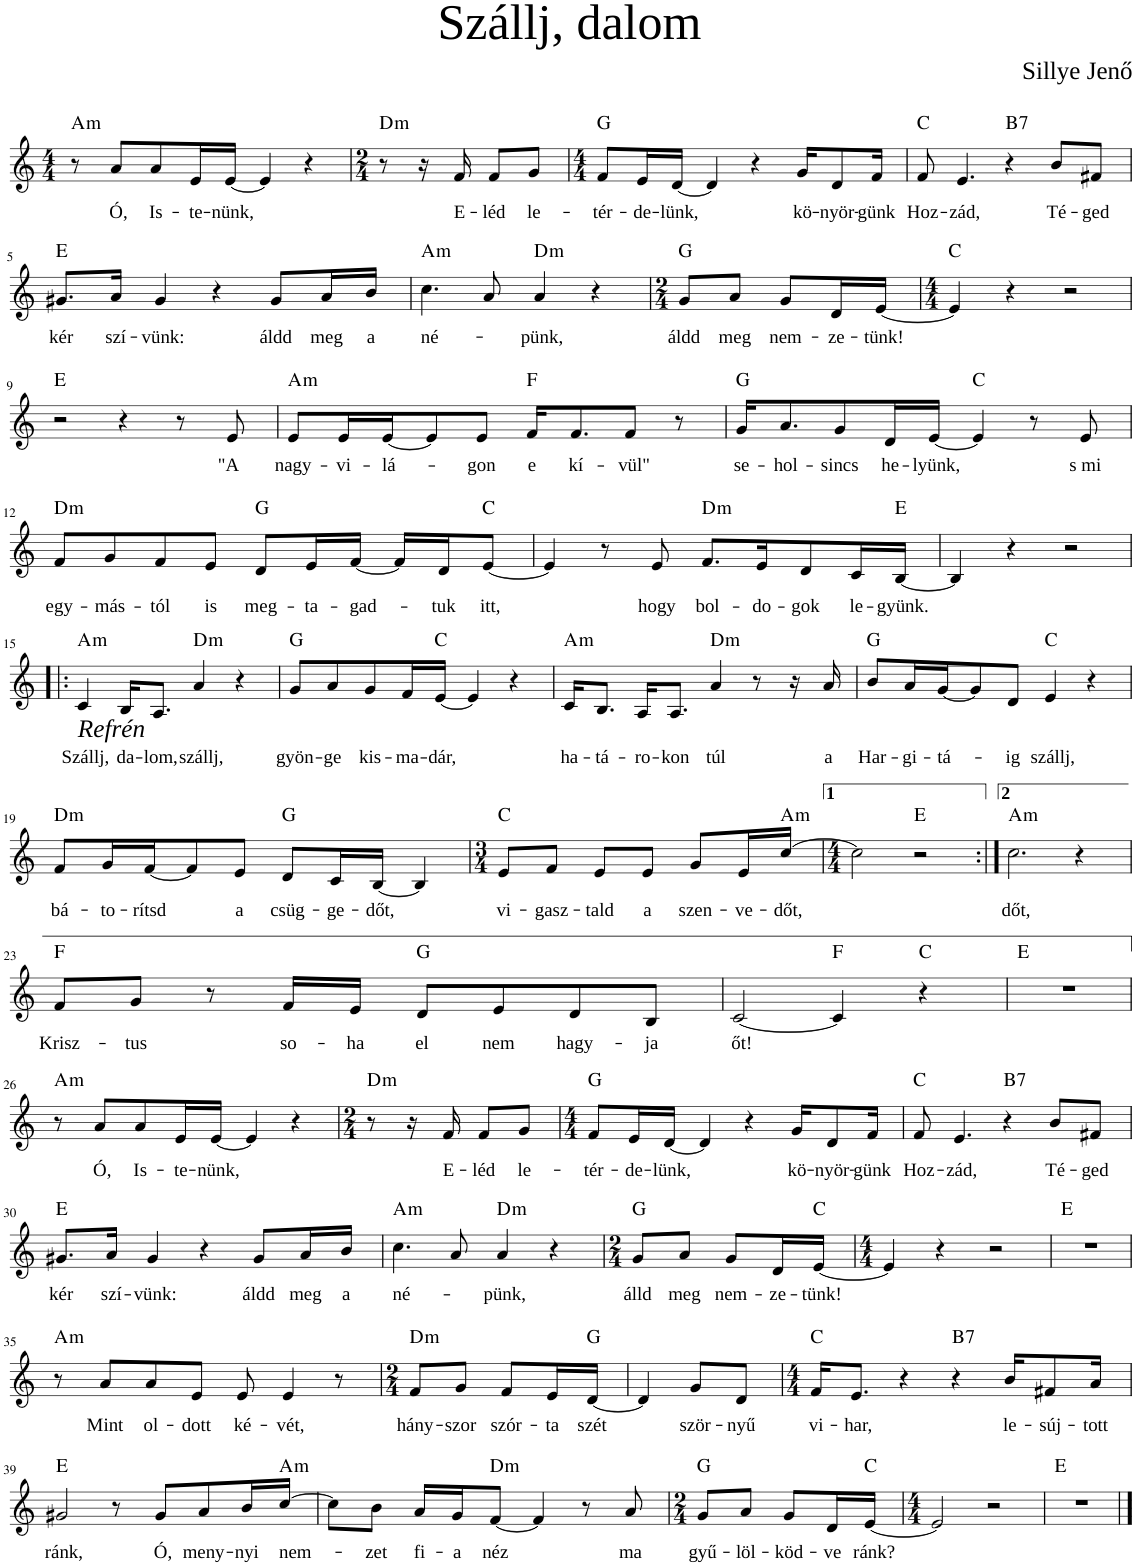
**kern	**text	**harte
*part1	*part1	*part1
*staff1	*staff1	*
*I"Choir	*	*
*I'Ch	*	*
*clefG2	*	*
*k[]	*	*
*M4/4	*	*
=1	=1	=1
!	!	!LO:H:kt=m
8r	.	A:min
!	!LO:LY:b	!
8a/L	Ó,	.
!	!LO:LY:b	!
8a/	Is-	.
!	!LO:LY:b	!
16e/L	-te-	.
!	!LO:LY:b	!
[16e/JJ	-nünk,	.
4e/]	.	.
4r	.	.
=2	=2	=2
*M2/4	*	*
!	!	!LO:H:kt=m
8r	.	D:min
16r	.	.
!	!LO:LY:b	!
16f/	E-	.
!	!LO:LY:b	!
8f/L	-léd	.
!	!LO:LY:b	!
8g/J	le-	.
=3	=3	=3
*M4/4	*	*
!	!LO:LY:b	!
8f/L	-tér-	G:maj
!	!LO:LY:b	!
16e/L	-de-	.
!	!LO:LY:b	!
[16d/JJ	-lünk,	.
4d/]	.	.
4r	.	.
!	!LO:LY:b	!
16g/KL	kö-	.
!	!LO:LY:b	!
8d/	-nyör-	.
!	!LO:LY:b	!
16f/Jk	-günk	.
=4	=4	=4
!	!LO:LY:b	!
8f/	Hoz-	C:maj
!	!LO:LY:b	!
4.e/	-zád,	.
!	!	!LO:H:kt=7
4r	.	B:7
!	!LO:LY:b	!
8b/L	Té-	.
!	!LO:LY:b	!
8f#X/J	-ged	.
!!LO:LB:g=z
=5	=5	=5
!	!LO:LY:b	!
8.g#X/L	kér	E:maj
!	!LO:LY:b	!
16a/Jk	szí-	.
!	!LO:LY:b	!
4g#/	-vünk:	.
4r	.	.
!	!LO:LY:b	!
8g#/L	áldd	.
!	!LO:LY:b	!
16a/L	meg	.
!	!LO:LY:b	!
16b/JJ	a	.
=6	=6	=6
!	!LO:LY:b	!LO:H:kt=m
4.cc\	né-	A:min
8a/	.	.
!	!LO:LY:b	!LO:H:kt=m
4a/	-pünk,	D:min
4r	.	.
=7	=7	=7
*M2/4	*	*
!	!LO:LY:b	!
8g/L	áldd	G:maj
!	!LO:LY:b	!
8a/J	meg	.
!	!LO:LY:b	!
8g/L	nem-	.
!	!LO:LY:b	!
16d/L	-ze-	.
!	!LO:LY:b	!
[16e/JJ	-tünk!	.
=8	=8	=8
*M4/4	*	*
4e/]	.	C:maj
4r	.	.
2r	.	.
!!LO:LB:g=z
=9	=9	=9
2r	.	E:maj
4r	.	.
8r	.	.
!	!LO:LY:b	!
8e/	"A	.
=10	=10	=10
!	!LO:LY:b	!LO:H:kt=m
8e/L	nagy-	A:min
!	!LO:LY:b	!
16e/L	-vi-	.
!	!LO:LY:b	!
[16e/J	-lá-	.
8e/]	.	.
!	!LO:LY:b	!
8e/J	-gon	.
!	!LO:LY:b	!
16f/KL	e	F:maj
!	!LO:LY:b	!
8.f/	kí-	.
!	!LO:LY:b	!
8f/J	-vül"	.
8r	.	.
=11	=11	=11
!	!LO:LY:b	!
16g/KL	se-	G:maj
!	!LO:LY:b	!
8.a/	-hol-	.
!	!LO:LY:b	!
8g/	sincs	.
!	!LO:LY:b	!
16d/L	he-	.
!	!LO:LY:b	!
[16e/JJ	-lyünk,	.
4e/]	.	C:maj
8r	.	.
!	!LO:LY:b	!
8e/	s mi	.
!!LO:LB:g=z
=12	=12	=12
!	!LO:LY:b	!LO:H:kt=m
8f/L	egy-	D:min
!	!LO:LY:b	!
8g/	-más-	.
!	!LO:LY:b	!
8f/	-tól	.
!	!LO:LY:b	!
8e/J	is	.
!	!LO:LY:b	!
8d/L	meg-	G:maj
!	!LO:LY:b	!
16e/L	-ta-	.
!	!LO:LY:b	!
[16f/JJ	-gad-	.
16f/LL]	.	.
!	!LO:LY:b	!
16d/J	-tuk	.
!	!LO:LY:b	!
[8e/J	itt,	C:maj
=13	=13	=13
4e/]	.	.
8r	.	.
!	!LO:LY:b	!
8e/	hogy	.
!	!LO:LY:b	!LO:H:kt=m
8.f/L	bol-	D:min
!	!LO:LY:b	!
16e/K	-do-	.
!	!LO:LY:b	!
8d/	-gok	.
!	!LO:LY:b	!
16c/L	le-	.
!	!LO:LY:b	!
[16B/JJ	-gyünk.	E:maj
=14	=14	=14
4B/]	.	.
4r	.	.
2r	.	.
!!LO:LB:g=z
=15!|:	=15!|:	=15!|:
!LO:TX:b:i:t=Refrén	!	!
!	!LO:LY:b	!LO:H:kt=m
4c/	Szállj,	A:min
!	!LO:LY:b	!
16B/KL	da-	.
!	!LO:LY:b	!
8.A/J	-lom,	.
!	!LO:LY:b	!LO:H:kt=m
4a/	szállj,	D:min
4r	.	.
=16	=16	=16
!	!LO:LY:b	!
8g/L	gyön-	G:maj
!	!LO:LY:b	!
8a/	-ge	.
!	!LO:LY:b	!
8g/	kis-	.
!	!LO:LY:b	!
16f/L	-ma-	.
!	!LO:LY:b	!
[16e/JJ	-dár,	C:maj
4e/]	.	.
4r	.	.
=17	=17	=17
!	!LO:LY:b	!LO:H:kt=m
16c/KL	ha-	A:min
!	!LO:LY:b	!
8.B/J	-tá-	.
!	!LO:LY:b	!
16A/KL	-ro-	.
!	!LO:LY:b	!
8.A/J	-kon	.
!	!LO:LY:b	!LO:H:kt=m
4a/	túl	D:min
8r	.	.
16r	.	.
!	!LO:LY:b	!
16a/	a	.
=18	=18	=18
!	!LO:LY:b	!
8b/L	Har-	G:maj
!	!LO:LY:b	!
16a/L	-gi-	.
!	!LO:LY:b	!
[16g/J	-tá-	.
8g/]	.	.
!	!LO:LY:b	!
8d/J	-ig	.
!	!LO:LY:b	!
4e/	szállj,	C:maj
4r	.	.
!!LO:LB:g=z
=19	=19	=19
!	!LO:LY:b	!LO:H:kt=m
8f/L	bá-	D:min
!	!LO:LY:b	!
16g/L	-to-	.
!	!LO:LY:b	!
[16f/J	-rítsd	.
8f/]	.	.
!	!LO:LY:b	!
8e/J	a	.
!	!LO:LY:b	!
8d/L	csüg-	G:maj
!	!LO:LY:b	!
16c/L	-ge-	.
!	!LO:LY:b	!
[16B/JJ	-dőt,	.
4B/]	.	.
=20	=20	=20
*M3/4	*	*
!	!LO:LY:b	!
8e/L	vi-	C:maj
!	!LO:LY:b	!
8f/J	-gasz-	.
!	!LO:LY:b	!
8e/L	-tald	.
!	!LO:LY:b	!
8e/J	a	.
!	!LO:LY:b	!
8g/L	szen-	.
!	!LO:LY:b	!
16e/L	-ve-	.
!	!LO:LY:b	!LO:H:kt=m
[16cc/JJ	-dőt,	A:min
=21	=21	=21
*M4/4	*	*
2cc\]	.	.
2r	.	E:maj
=22:|!	=22:|!	=22:|!
!	!LO:LY:b	!LO:H:kt=m
2.cc\	dőt,	A:min
4r	.	.
!!LO:LB:g=z
=23	=23	=23
!	!LO:LY:b	!
8f/L	Krisz-	F:maj
!	!LO:LY:b	!
8g/J	-tus	.
8r	.	.
!	!LO:LY:b	!
16f/LL	so-	.
!	!LO:LY:b	!
16e/JJ	-ha	.
!	!LO:LY:b	!
8d/L	el	G:maj
!	!LO:LY:b	!
8e/	nem	.
!	!LO:LY:b	!
8d/	hagy-	.
!	!LO:LY:b	!
8B/J	-ja	.
=24	=24	=24
!	!LO:LY:b	!
[2c/	őt!	.
4c/]	.	F:maj
4r	.	C:maj
=25	=25	=25
1r	.	E:maj
!!LO:LB:g=z
=26	=26	=26
!	!	!LO:H:kt=m
8r	.	A:min
!	!LO:LY:b	!
8a/L	Ó,	.
!	!LO:LY:b	!
8a/	Is-	.
!	!LO:LY:b	!
16e/L	-te-	.
!	!LO:LY:b	!
[16e/JJ	-nünk,	.
4e/]	.	.
4r	.	.
=27	=27	=27
*M2/4	*	*
!	!	!LO:H:kt=m
8r	.	D:min
16r	.	.
!	!LO:LY:b	!
16f/	E-	.
!	!LO:LY:b	!
8f/L	-léd	.
!	!LO:LY:b	!
8g/J	le-	.
=28	=28	=28
*M4/4	*	*
!	!LO:LY:b	!
8f/L	-tér-	G:maj
!	!LO:LY:b	!
16e/L	-de-	.
!	!LO:LY:b	!
[16d/JJ	-lünk,	.
4d/]	.	.
4r	.	.
!	!LO:LY:b	!
16g/KL	kö-	.
!	!LO:LY:b	!
8d/	-nyör-	.
!	!LO:LY:b	!
16f/Jk	-günk	.
=29	=29	=29
!	!LO:LY:b	!
8f/	Hoz-	C:maj
!	!LO:LY:b	!
4.e/	-zád,	.
!	!	!LO:H:kt=7
4r	.	B:7
!	!LO:LY:b	!
8b/L	Té-	.
!	!LO:LY:b	!
8f#X/J	-ged	.
!!LO:LB:g=z
=30	=30	=30
!	!LO:LY:b	!
8.g#X/L	kér	E:maj
!	!LO:LY:b	!
16a/Jk	szí-	.
!	!LO:LY:b	!
4g#/	-vünk:	.
4r	.	.
!	!LO:LY:b	!
8g#/L	áldd	.
!	!LO:LY:b	!
16a/L	meg	.
!	!LO:LY:b	!
16b/JJ	a	.
=31	=31	=31
!	!LO:LY:b	!LO:H:kt=m
4.cc\	né-	A:min
8a/	.	.
!	!LO:LY:b	!LO:H:kt=m
4a/	-pünk,	D:min
4r	.	.
=32	=32	=32
*M2/4	*	*
!	!LO:LY:b	!
8g/L	álld	G:maj
!	!LO:LY:b	!
8a/J	meg	.
!	!LO:LY:b	!
8g/L	nem-	.
!	!LO:LY:b	!
16d/L	-ze-	.
!	!LO:LY:b	!
[16e/JJ	-tünk!	C:maj
=33	=33	=33
*M4/4	*	*
4e/]	.	.
4r	.	.
2r	.	.
=34	=34	=34
1r	.	E:maj
!!LO:LB:g=z
=35	=35	=35
!	!	!LO:H:kt=m
8r	.	A:min
!	!LO:LY:b	!
8a/L	Mint	.
!	!LO:LY:b	!
8a/	ol-	.
!	!LO:LY:b	!
8e/J	-dott	.
!	!LO:LY:b	!
8e/	ké-	.
!	!LO:LY:b	!
4e/	-vét,	.
8r	.	.
=36	=36	=36
*M2/4	*	*
!	!LO:LY:b	!LO:H:kt=m
8f/L	hány-	D:min
!	!LO:LY:b	!
8g/J	-szor	.
!	!LO:LY:b	!
8f/L	szór-	.
!	!LO:LY:b	!
16e/L	-ta	.
!	!LO:LY:b	!
[16d/JJ	szét	G:maj
=37	=37	=37
4d/]	.	.
!	!LO:LY:b	!
8g/L	ször-	.
!	!LO:LY:b	!
8d/J	-nyű	.
=38	=38	=38
*M4/4	*	*
!	!LO:LY:b	!
16f/KL	vi-	C:maj
!	!LO:LY:b	!
8.e/J	-har,	.
4r	.	.
!	!	!LO:H:kt=7
4r	.	B:7
!	!LO:LY:b	!
16b/KL	le-	.
!	!LO:LY:b	!
8f#X/	-súj-	.
!	!LO:LY:b	!
16a/Jk	-tott	.
!!LO:LB:g=z
=39	=39	=39
!	!LO:LY:b	!
2g#X/	ránk,	E:maj
8r	.	.
!	!LO:LY:b	!
8g#/L	Ó,	.
!	!LO:LY:b	!
8a/	meny-	.
!	!LO:LY:b	!
16b/L	-nyi	.
!	!LO:LY:b	!LO:H:kt=m
[16cc/JJ	nem-	A:min
=40	=40	=40
8cc\L]	.	.
!	!LO:LY:b	!
8b\J	-zet	.
!	!LO:LY:b	!
16a/LL	fi-	.
!	!LO:LY:b	!
16g/J	-a	.
!	!LO:LY:b	!LO:H:kt=m
[8f/J	néz	D:min
4f/]	.	.
8r	.	.
!	!LO:LY:b	!
8a/	ma	.
=41	=41	=41
*M2/4	*	*
!	!LO:LY:b	!
8g/L	gyű-	G:maj
!	!LO:LY:b	!
8a/J	-löl-	.
!	!LO:LY:b	!
8g/L	-köd-	.
!	!LO:LY:b	!
16d/L	-ve	.
!	!LO:LY:b	!
[16e/JJ	ránk?	C:maj
=42	=42	=42
*M4/4	*	*
2e/]	.	.
2r	.	.
=43	=43	=43
1r	.	E:maj
==	==	==
*-	*-	*-
